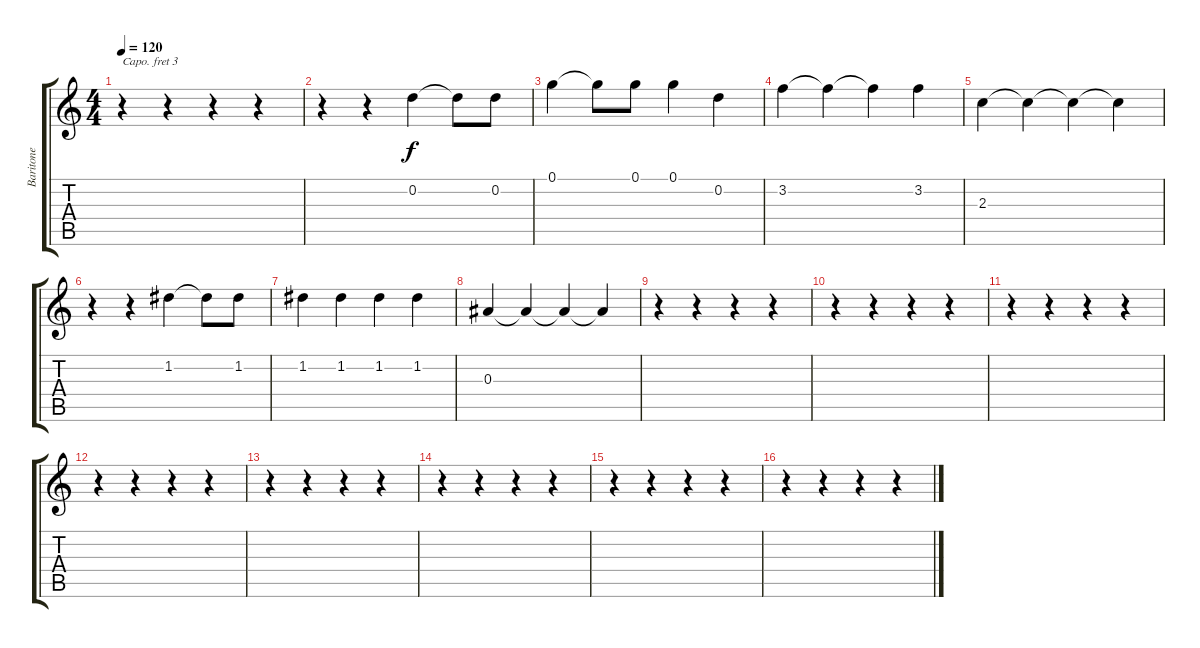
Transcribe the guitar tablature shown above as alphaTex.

\track ("Baritone" "Baritone") {instrument acousticguitarsteel}
\staff {score tabs}
\capo 3
\tuning (E4 B3 G3 D3 A2 E2) {hide}
\ts (4 4)
\tempo 120
\clef g2
\ks c
r.4{dy f} r.4 r.4 r.4 |
r.4 r.4 0.2.4 0.2{t}.8 0.2.8 |
0.1.4 0.1{t}.8 0.1.8 0.1.4 0.2.4 |
3.2.4 3.2{t}.4 3.2{t}.4 3.2.4 |
2.3.4 2.3{t}.4 2.3{t}.4 2.3{t}.4 |
r.4 r.4 1.2.4 1.2{t}.8 1.2.8 |
1.2.4 1.2.4 1.2.4 1.2.4 |
0.3.4 0.3{t}.4 0.3{t}.4 0.3{t}.4 |
r.4 r.4 r.4 r.4 |
r.4 r.4 r.4 r.4 |
r.4 r.4 r.4 r.4 |
r.4 r.4 r.4 r.4 |
r.4 r.4 r.4 r.4 |
r.4 r.4 r.4 r.4 |
r.4 r.4 r.4 r.4 |
r.4 r.4 r.4 r.4
